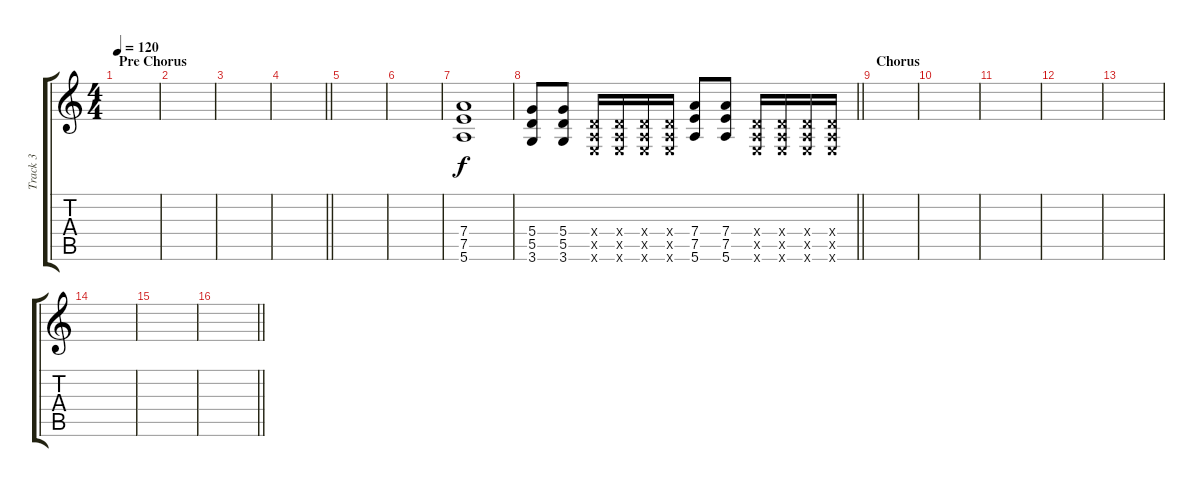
\track ("Track 3" "Track 3") {instrument overdrivenguitar}
\staff {score tabs}
\tuning (E4 B3 G3 D3 A2 E2) {hide}
\ts (4 4)
\section ("" "Pre Chorus")
\tempo 120
\clef g2
\ks c
|
|
|
\barLineRight lightlight
|
|
|
(7.4 7.5 5.6).1 |
\barLineRight lightlight
(5.4 5.5 3.6).8 (5.4 5.5 3.6).8 (0.4{x} 0.5{x} 0.6{x}).16 (0.4{x} 0.5{x} 0.6{x}).16 (0.4{x} 0.5{x} 0.6{x}).16 (0.4{x} 0.5{x} 0.6{x}).16 (7.4 7.5 5.6).8 (7.4 7.5 5.6).8 (0.4{x} 0.5{x} 0.6{x}).16 (0.4{x} 0.5{x} 0.6{x}).16 (0.4{x} 0.5{x} 0.6{x}).16 (0.4{x} 0.5{x} 0.6{x}).16 |
\section ("" "Chorus")
|
|
|
|
|
|
|
\barLineRight lightlight
